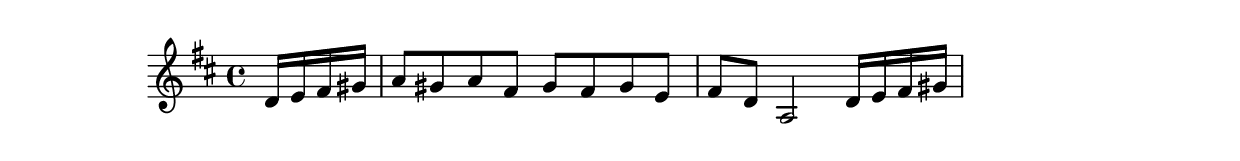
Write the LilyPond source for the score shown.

\version "2.18.2"
\header {
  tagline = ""  % removed
}
% \include "lilypond-book-preamble.ly"


global = {
\key g \major
  \time 2/4
}


\parallelMusic #'(
voiceC
) 
% rhMusic
% lhMusic

{
% Bar 1
\partial 4
\key d \major d16 e fis gis |
  %-------------------------
  % Bar 2

  a8 gis a fis gis fis gis e |
  %-------------------------
  % Bar 3

  fis d a2 d16 e fis gis |

 }



%\new StaffGroup <<
% \new Staff 
%   \with {instrumentName = #"Струнные "} 
%   << \relative c'' { \voiceA } \\ \relative c' { \voiceB } >>
  \new Staff 
    %\with {instrumentName = #"Фортепиано "} 
    \relative c' { \voiceC }
% \new Staff 
%   \with {instrumentName = #"Электрогитара "} 
%   \relative c {\clef bass  \voiceD }
%  \new PianoStaff <<
%    \new Staff \rhMusic
%    \new Staff \lhMusic
%    >>
%>>
